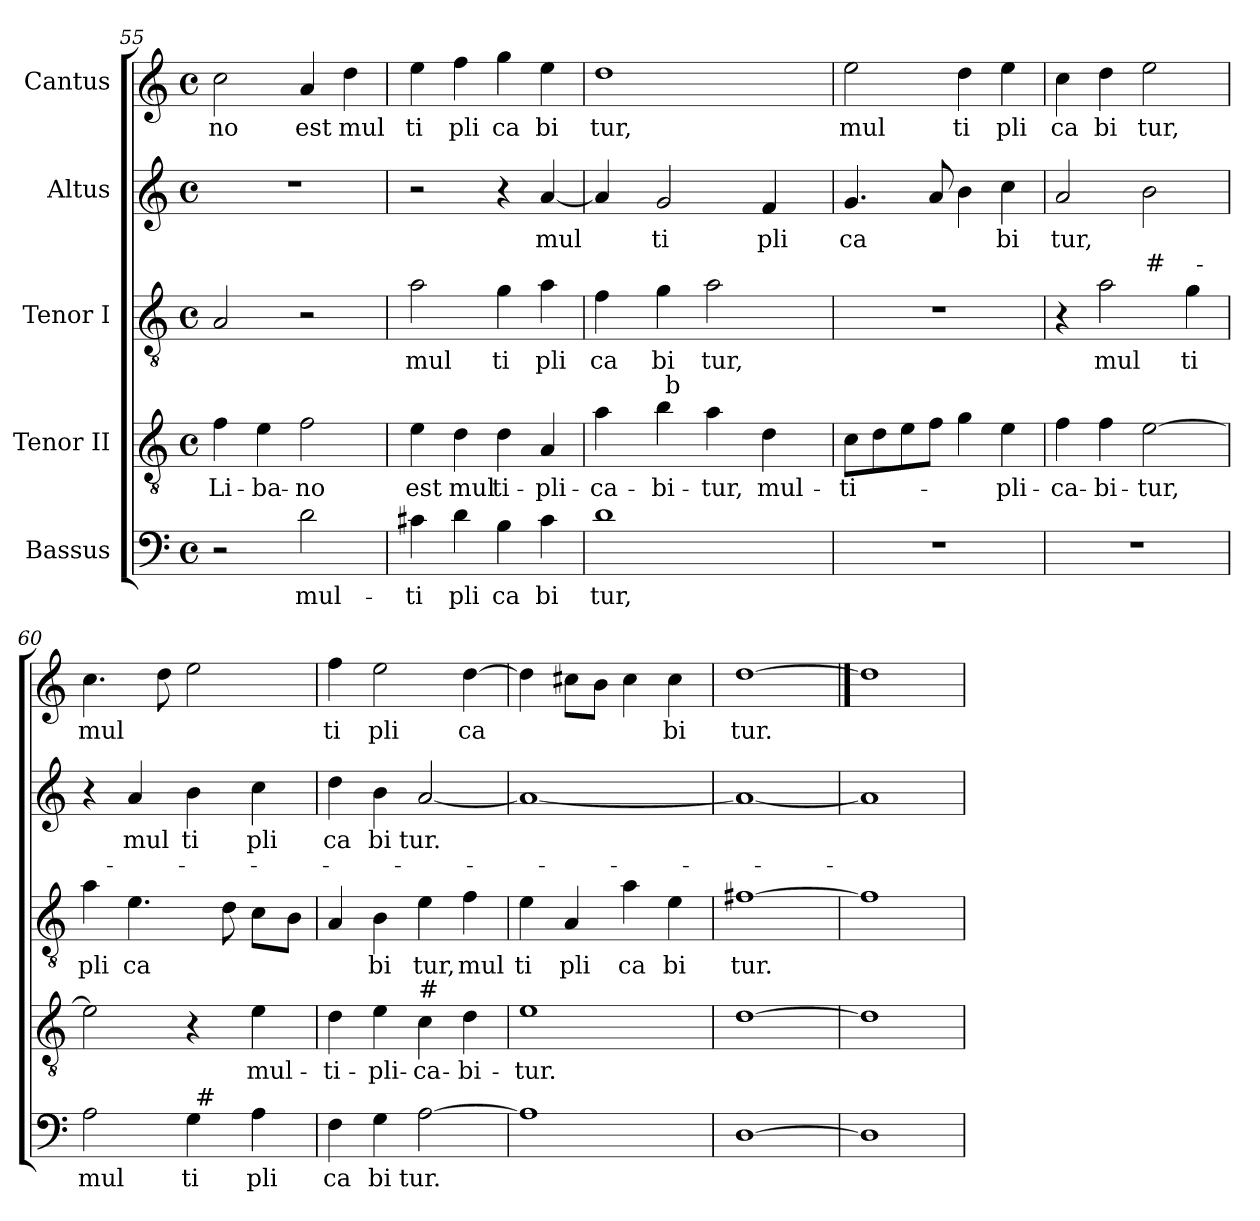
**kern	**text	**kern	**text	**kern	**text	**kern	**text	**text	**kern	**text
*part5	*part5	*part4	*part4	*part3	*part3	*part2	*part2	*part2	*part1	*part1
*staff5	*staff5	*staff4	*staff4	*staff3	*staff3	*staff2	*staff2	*staff2	*staff1	*staff1
*I"Bassus	*	*I"Tenor II	*	*I"Tenor I	*	*I"Altus	*	*	*I"Cantus	*
*clefF4	*	*clefGv2	*	*clefGv2	*	*clefG2	*	*	*clefG2	*
*	*	*	*	*	*	*k[]	*	*	*	*
*	*	*	*	*	*	*C:	*	*	*	*
*M4/4	*	*M4/4	*	*M4/4	*	*M4/4	*	*	*M4/4	*
*met(c)	*	*met(c)	*	*met(c)	*	*met(c)	*	*	*met(c)	*
=55	=55	=55	=55	=55	=55	=55	=55	=55	=55	=55
!	!	!	!LO:LY:b:cj	!	!	!	!	!	!	!LO:LY:b:cj
2r	.	4f\	Li-	2A/	.	1r	.	.	2cc\	no
!	!	!	!LO:LY:b:cj	!	!	!	!	!	!	!
.	.	4e\	-ba-	.	.	.	.	.	.	.
!	!LO:LY:b:cj	!	!LO:LY:b:cj	!	!	!	!	!	!	!LO:LY:b:cj
2d\	mul-	2f\	-no	2r	.	.	.	.	4a/	est
!	!	!	!	!	!	!	!	!	!	!LO:LY:b:cj
.	.	.	.	.	.	.	.	.	4dd\	mul
!!LO:LB:g=z
=56	=56	=56	=56	=56	=56	=56	=56	=56	=56	=56
!	!LO:LY:b:cj	!	!LO:LY:b:cj	!	!LO:LY:b:cj	!	!	!	!	!LO:LY:b:cj
4c#X\	-ti	4e\	est	2a\	mul	2r	.	.	4ee\	ti
!	!LO:LY:b:cj	!	!LO:LY:b:cj	!	!	!	!	!	!	!LO:LY:b:cj
4d\	pli	4d\	mul	.	.	.	.	.	4ff\	pli
!	!LO:LY:b:cj	!	!LO:LY:b:cj	!	!LO:LY:b:cj	!	!	!	!	!LO:LY:b:cj
4B\	ca	4d\	ti-	4g\	ti	4r	.	.	4gg\	ca
!	!LO:LY:b:cj	!	!LO:LY:b:cj	!	!LO:LY:b:cj	!	!LO:LY:b	!	!	!LO:LY:b:cj
4c#\	bi	4A/	-pli-	4a\	pli	[<4a/	mul	.	4ee\	bi
=57	=57	=57	=57	=57	=57	=57	=57	=57	=57	=57
!	!LO:LY:b:cj	!	!LO:LY:b:cj	!	!LO:LY:b:cj	!	!	!	!	!LO:LY:b:cj
*	*	*^	*	*^	*	*	*	*	*	*
1d	tur,	4a\	4ryy	-ca-	4f\	16ryy	ca	4a/]	.	.	1dd	tur,
.	.	.	.	.	.	64ryy	.	.	.	.	.	.
.	.	.	.	.	.	2ryy	.	.	.	.	.	.
!	!	!	!	!LO:LY:b:cj	!	!	!LO:LY:b:cj	!	!LO:LY:b:cj	!	!	!
.	.	4b\	64ryy	-bi-	4g\	.	bi	2g/	ti	.	.	.
!	!	!	!LO:TX:a:t=b	!	!	!	!	!	!	!	!	!
.	.	.	2ryy	.	.	.	.	.	.	.	.	.
!	!	!	!	!LO:LY:b:cj	!	!	!LO:LY:b:cj	!	!	!	!	!
.	.	4a\	.	-tur,	2a\	.	tur,	.	.	.	.	.
.	.	.	.	.	.	4ryy	.	.	.	.	.	.
!	!	!	!	!LO:LY:b:cj	!	!	!	!	!LO:LY:b:cj	!	!	!
.	.	4d\	.	mul-	.	.	.	4f/	pli	.	.	.
.	.	.	8...ryy	.	.	.	.	.	.	.	.	.
.	.	.	.	.	.	8ryy	.	.	.	.	.	.
.	.	.	.	.	.	32.ryy	.	.	.	.	.	.
=58	=58	=58	=58	=58	=58	=58	=58	=58	=58	=58	=58	=58
!	!	!	!	!LO:LY:b:cj	!	!	!	!	!LO:LY:b:cj	!	!	!LO:LY:b:cj
*	*	*v	*v	*	*	*	*	*	*	*	*	*
*	*	*	*	*v	*v	*	*	*	*	*	*
1r	.	8c\L	-ti-	1r	.	4.g/	ca	.	2ee\	mul
.	.	8d\	.	.	.	.	.	.	.	.
.	.	8e\	.	.	.	.	.	.	.	.
.	.	8f\J	.	.	.	8a/	.	.	.	.
!	!	!	!	!	!	!	!	!	!	!LO:LY:b:cj
.	.	4g\	.	.	.	4b\	.	.	4dd\	ti
!	!	!	!LO:LY:b:cj	!	!	!	!LO:LY:b:cj	!	!	!LO:LY:b:cj
.	.	4e\	-pli-	.	.	4cc\	bi	.	4ee\	pli
=59	=59	=59	=59	=59	=59	=59	=59	=59	=59	=59
!	!	!	!LO:LY:b:cj	!	!	!	!LO:LY:b	!	!	!LO:LY:b:cj
1r	.	4f\	-ca-	4r	.	2a/	tur,	.	4cc\	ca
!	!	!	!LO:LY:b:cj	!	!LO:LY:b:cj	!	!	!	!	!LO:LY:b:cj
.	.	4f\	-bi-	2a\	mul	.	.	.	4dd\	bi
!	!	!	!LO:LY:b	!	!	!	!	!LO:LY:b	!	!LO:LY:b:cj
.	.	[>2e\	-tur,	.	.	2b\	.	#-	2ee\	tur,
!	!	!	!	!	!LO:LY:b:cj	!	!	!	!	!
.	.	.	.	4g\	ti	.	.	.	.	.
=60	=60	=60	=60	=60	=60	=60	=60	=60	=60	=60
!	!LO:LY:b:cj	!	!	!	!LO:LY:b:cj	!	!	!	!	!LO:LY:b
*^	*	*	*	*	*	*	*	*	*	*
2A\	2ryy	mul	2e\]	.	4a\	pli	4r	.	.	4.cc\	mul
!	!	!	!	!	!	!LO:LY:b:cj	!	!LO:LY:b:cj	!	!	!
.	.	.	.	.	4.e\	ca	4a/	-mul	.	.	.
.	.	.	.	.	.	.	.	.	.	8dd\	.
!	!	!LO:LY:b:cj	!	!	!	!	!	!LO:LY:b:cj	!	!	!
4G\	64ryy	ti	4r	.	.	.	4b\	ti	.	2ee\	.
!	!LO:TX:a:t=#	!	!	!	!	!	!	!	!	!	!
.	4ryy	.	.	.	.	.	.	.	.	.	.
.	.	.	.	.	8d\	.	.	.	.	.	.
!	!	!LO:LY:b:cj	!	!LO:LY:b:cj	!	!	!	!LO:LY:b:cj	!	!	!
4A\	.	pli	4e\	mul-	8c\L	.	4cc\	pli	.	.	.
.	8...ryy	.	.	.	.	.	.	.	.	.	.
.	.	.	.	.	8B\J	.	.	.	.	.	.
=61	=61	=61	=61	=61	=61	=61	=61	=61	=61	=61	=61
!	!	!LO:LY:b:cj	!	!LO:LY:b:cj	!	!	!	!LO:LY:b:cj	!	!	!LO:LY:b:cj
*v	*v	*	*	*	*	*	*	*	*	*	*
4F\	ca	4d\	-ti-	4A/	.	4dd\	ca	.	4ff\	ti
!	!LO:LY:b:cj	!	!LO:LY:b:cj	!	!LO:LY:b:cj	!	!LO:LY:b:cj	!	!	!LO:LY:b:cj
4G\	bi	4e\	-pli-	4B\	bi	4b\	bi	.	2ee\	pli
!	!	!LO:TX:a:t=#	!	!	!	!	!	!	!	!
!	!LO:LY:b	!	!LO:LY:b:cj	!	!LO:LY:b:cj	!	!LO:LY:b	!	!	!
[>2A\	tur.	4c\	-ca-	4e\	tur,	[<2a/	tur.	.	.	.
!	!	!	!LO:LY:b:cj	!	!LO:LY:b:cj	!	!	!	!	!LO:LY:b:cj
.	.	4d\	-bi-	4f\	mul	.	.	.	[>4dd\	ca
=62	=62	=62	=62	=62	=62	=62	=62	=62	=62	=62
!	!	!	!LO:LY:b:cj	!	!LO:LY:b:cj	!	!	!	!	!
1A]	.	1e	-tur.	4e\	ti	1a_<	.	.	4dd\]	.
!	!	!	!	!	!LO:LY:b:cj	!	!	!	!	!
.	.	.	.	4A/	pli	.	.	.	8cc#X\L	.
.	.	.	.	.	.	.	.	.	8b\J	.
!	!	!	!	!	!LO:LY:b:cj	!	!	!	!	!
.	.	.	.	4a\	ca	.	.	.	4cc#\	.
!	!	!	!	!	!LO:LY:b:cj	!	!	!	!	!LO:LY:b:cj
.	.	.	.	4e\	bi	.	.	.	4cc#\	bi
=63	=63	=63	=63	=63	=63	=63	=63	=63	=63	=63
!	!	!	!	!	!LO:LY:b:cj	!	!	!	!	!LO:LY:b:cj
[1D	.	[1d	.	[1f#X	tur.	1a_	.	.	[1dd	tur.
=64	==64	=64	==64	=64	==64	=64	==64	==64	==64	==64
1D]	.	1d]	.	1f#]	.	1a]	.	.	1dd]	.
=	=	=	=	=	=	=	=	=	=	=
*-	*-	*-	*-	*-	*-	*-	*-	*-	*-	*-
